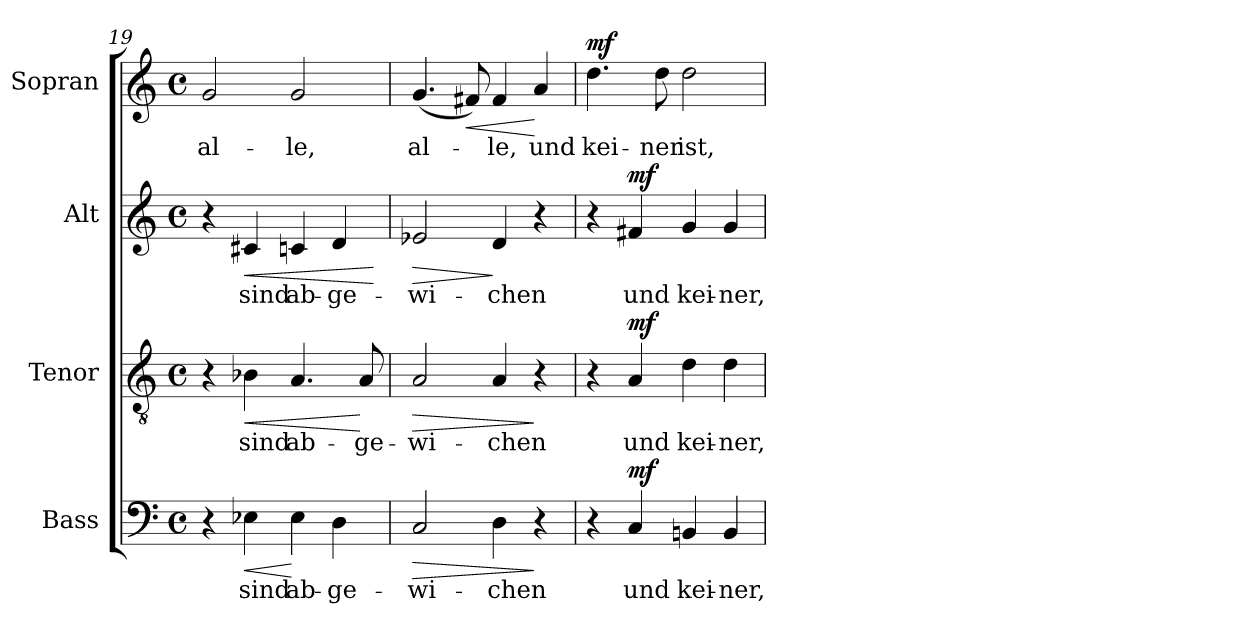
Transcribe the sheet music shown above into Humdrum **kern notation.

**kern	**text	**dynam	**kern	**text	**dynam	**kern	**text	**dynam	**kern	**text	**dynam
*part4	*part4	*part4	*part3	*part3	*part3	*part2	*part2	*part2	*part1	*part1	*part1
*staff4	*staff4	*staff4	*staff3	*staff3	*staff3	*staff2	*staff2	*staff2	*staff1	*staff1	*staff1
*I"Bass	*	*	*I"Tenor	*	*	*I"Alt	*	*	*I"Sopran	*	*
*I'B.	*	*	*I'T.	*	*	*I'A.	*	*	*I'S.	*	*
*clefF4	*	*	*clefGv2	*	*	*clefG2	*	*	*clefG2	*	*
*k[]	*	*	*k[]	*	*	*k[]	*	*	*k[]	*	*
*C:	*	*	*C:	*	*	*C:	*	*	*C:	*	*
*M4/4	*	*	*M4/4	*	*	*M4/4	*	*	*M4/4	*	*
*met(c)	*	*	*met(c)	*	*	*met(c)	*	*	*met(c)	*	*
=19	=19	=19	=19	=19	=19	=19	=19	=19	=19	=19	=19
!	!	!	!	!	!	!	!	!	!	!LO:LY:b	!
4r	.	.	4r	.	.	4r	.	.	2g/	al-	.
!	!LO:LY:b	!LO:HP:b	!	!LO:LY:b	!LO:HP:b	!	!LO:LY:b	!LO:HP:b	!	!	!
4E-X\	sind	<	4B-X\	sind	<	4c#X/	sind	<	.	.	.
!	!LO:LY:b	!	!	!LO:LY:b	!	!	!LO:LY:b	!	!	!LO:LY:b	!
4E-\	ab-	[	4.A/	ab-	.	4cn/	ab-	.	2g/	-le,	.
!	!LO:LY:b	!	!	!	!	!	!LO:LY:b	!	!	!	!
4D\	-ge-	.	.	.	.	4d/	-ge-	.	.	.	.
!	!	!	!	!LO:LY:b	!	!	!	!	!	!	!
.	.	.	8A/	-ge-	[	.	.	.	.	.	.
.	.	.	.	.	.	.	.	[	.	.	.
=20	=20	=20	=20	=20	=20	=20	=20	=20	=20	=20	=20
!	!LO:LY:b	!LO:HP:b	!	!LO:LY:b	!LO:HP:b	!	!LO:LY:b	!LO:HP:b	!	!LO:LY:b	!
2C/	-wi-	>	2A/	-wi-	>	2e-X/	-wi-	>	(<4.g/	al-	.
!	!	!	!	!	!	!	!	!	!	!	!LO:HP:b
.	.	.	.	.	.	.	.	.	8f#X/)	.	<
!	!LO:LY:b	!	!	!LO:LY:b	!	!	!LO:LY:b	!	!	!LO:LY:b	!
4D\	-chen	.	4A/	-chen	.	4d/	-chen	]	4f#/	-le,	.
!	!	!	!	!	!	!	!	!	!	!LO:LY:b	!
4r	.	]	4r	.	]	4r	.	.	4a/	und	[
=21	=21	=21	=21	=21	=21	=21	=21	=21	=21	=21	=21
!	!	!	!	!	!	!	!	!	!	!LO:LY:b	!LO:DY:a
4r	.	.	4r	.	.	4r	.	.	4.dd\	kei-	mf
!	!LO:LY:b	!LO:DY:a	!	!LO:LY:b	!LO:DY:a	!	!LO:LY:b	!LO:DY:a	!	!	!
4C/	und	mf	4A/	und	mf	4f#X/	und	mf	.	.	.
!	!	!	!	!	!	!	!	!	!	!LO:LY:b	!
.	.	.	.	.	.	.	.	.	8dd\	-ner	.
!	!LO:LY:b	!	!	!LO:LY:b	!	!	!LO:LY:b	!	!	!LO:LY:b	!
4BBn/	kei-	.	4d\	kei-	.	4g/	kei-	.	2dd\	ist,	.
!	!LO:LY:b	!	!	!LO:LY:b	!	!	!LO:LY:b	!	!	!	!
4BB/	-ner,	.	4d\	-ner,	.	4g/	-ner,	.	.	.	.
=	=	=	=	=	=	=	=	=	=	=	=
*-	*-	*-	*-	*-	*-	*-	*-	*-	*-	*-	*-
